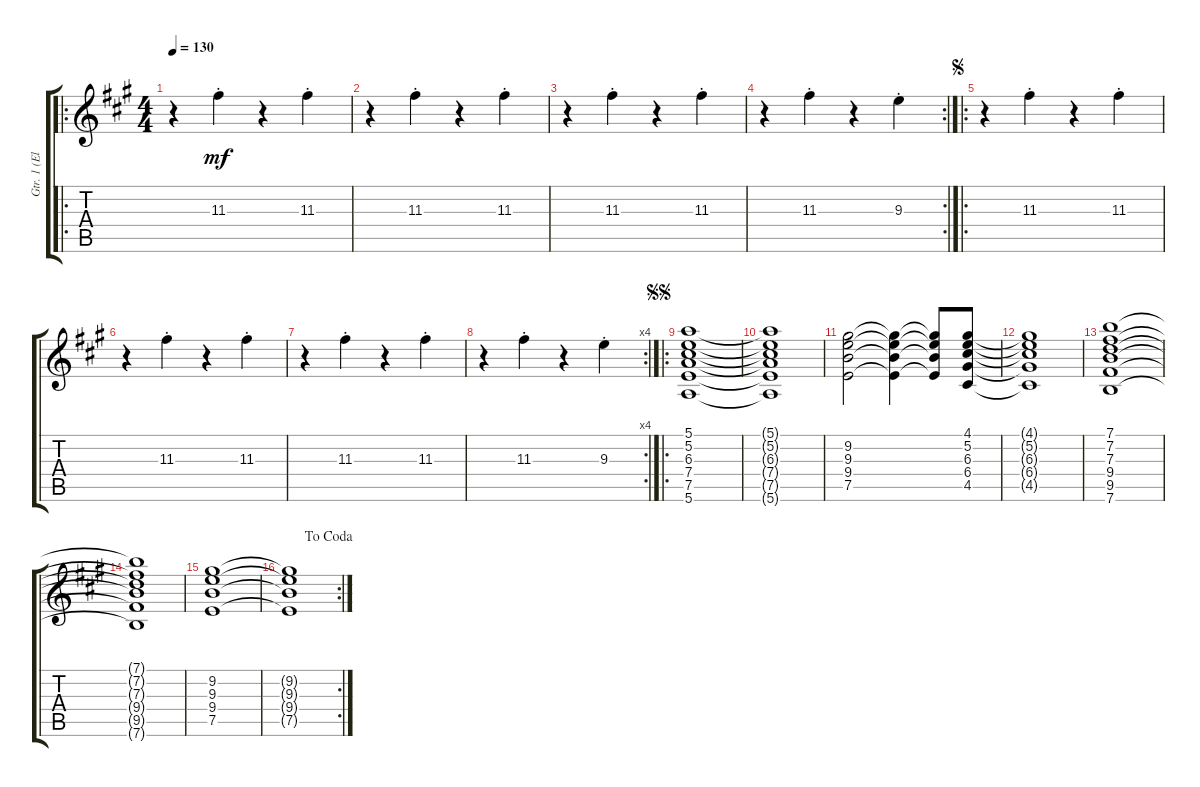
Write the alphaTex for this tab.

\track ("Gtr. 1 (Elec. w/Overdrive)" "Gtr. 1 (El") {instrument overdrivenguitar}
\staff {score tabs}
\tuning (E4 B3 G3 D3 A2 E2) {hide}
\ro
\ts (4 4)
\tempo 130
\clef g2
\ks a
r.4{dy mf instrument overdrivenguitar} 11.3{st}.4 r.4 11.3{st}.4 |
r.4 11.3{st}.4 r.4 11.3{st}.4 |
r.4 11.3{st}.4 r.4 11.3{st}.4 |
\rc 2
r.4 11.3{st}.4 r.4 9.3{st}.4 |
\ro
\jump segno
r.4 11.3{st}.4 r.4 11.3{st}.4 |
r.4 11.3{st}.4 r.4 11.3{st}.4 |
r.4 11.3{st}.4 r.4 11.3{st}.4 |
\rc 4
r.4 11.3{st}.4 r.4 9.3{st}.4 |
\ro
\jump segnosegno
(5.1 5.2 6.3 7.4 7.5 5.6).1 |
(5.1{t} 5.2{t} 6.3{t} 7.4{t} 7.5{t} 5.6{t}).1 |
(9.2 9.3 9.4 7.5).2 (9.2{t} 9.3{t} 9.4{t} 7.5{t}).4 (9.2{t} 9.3{t} 9.4{t} 7.5{t}).8 (4.1 5.2 6.3 6.4 4.5).8 |
(4.1{t} 5.2{t} 6.3{t} 6.4{t} 4.5{t}).1 |
(7.1 7.2 7.3 9.4 9.5 7.6).1 |
(7.1{t} 7.2{t} 7.3{t} 9.4{t} 9.5{t} 7.6{t}).1 |
(9.2 9.3 9.4 7.5).1 |
\rc 2
\jump dacoda
(9.2{t} 9.3{t} 9.4{t} 7.5{t}).1
